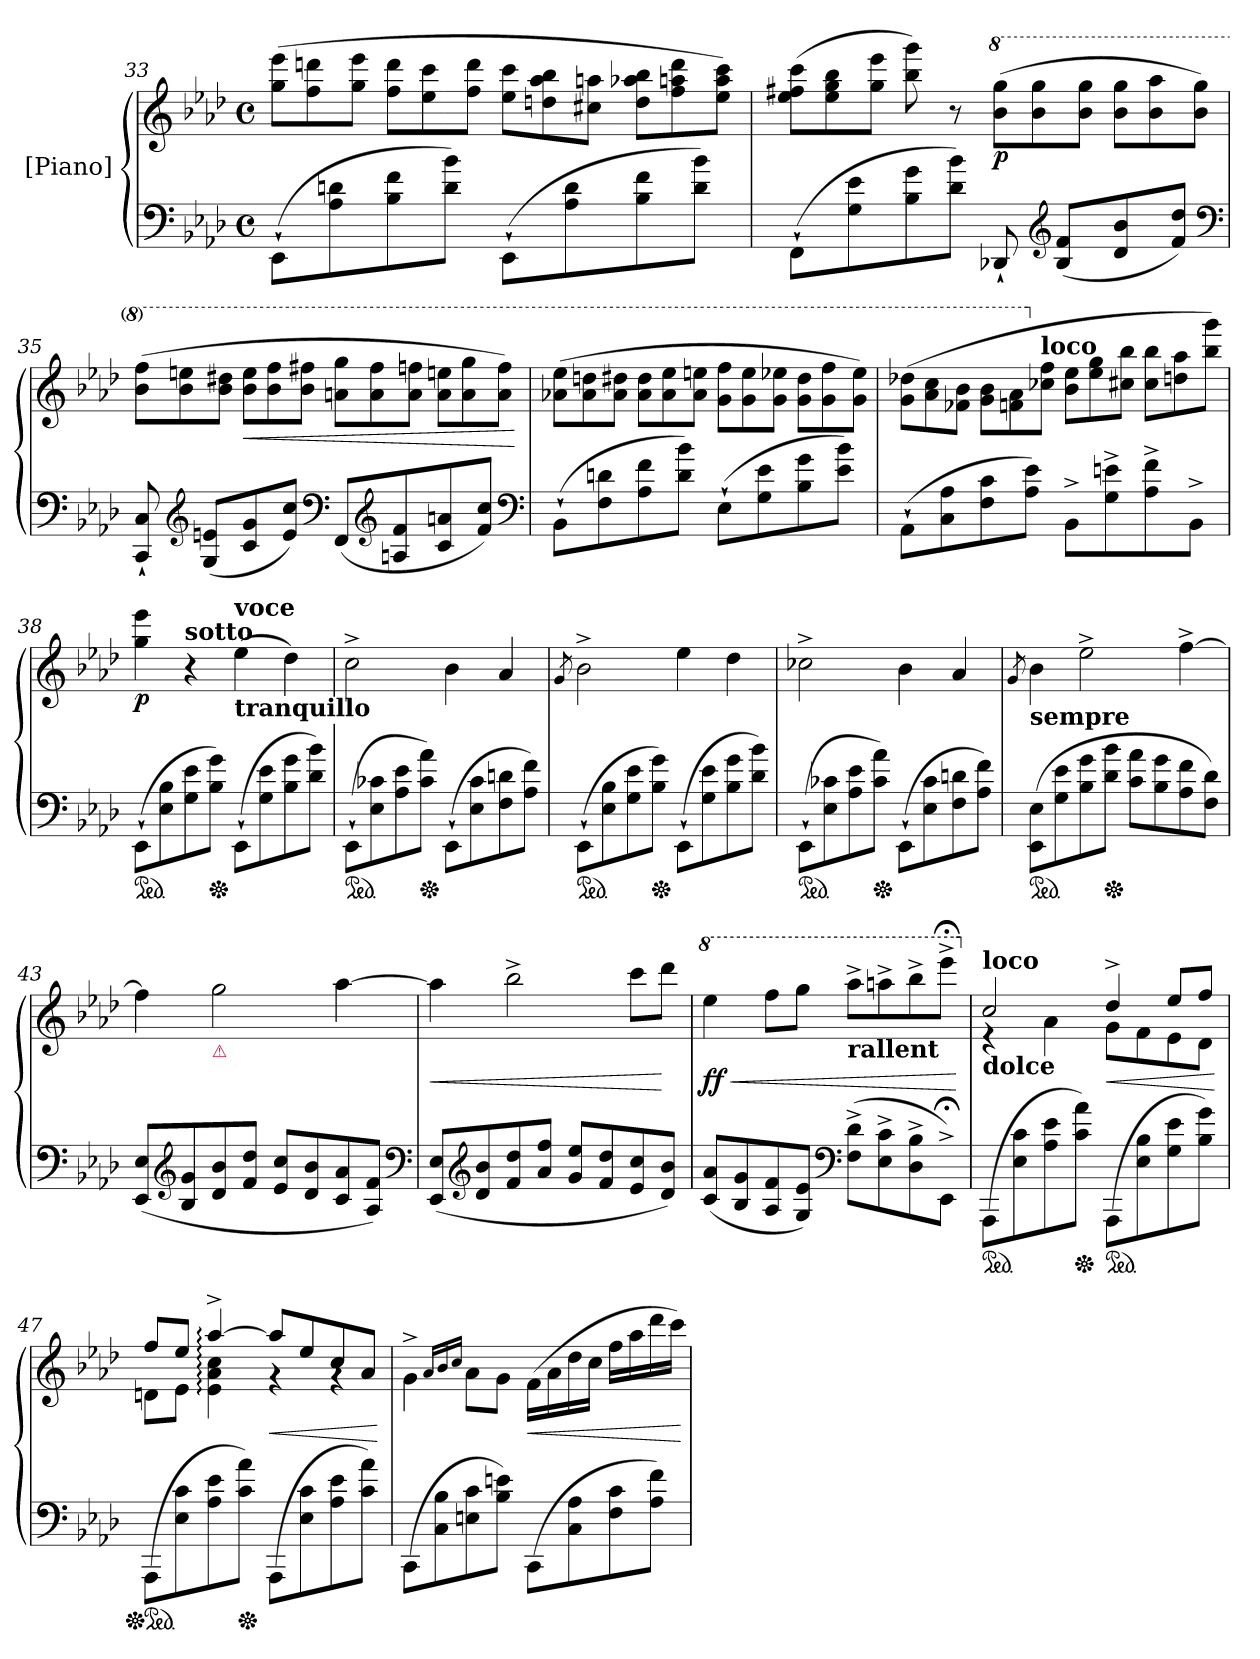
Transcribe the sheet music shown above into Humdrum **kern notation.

**kern	**kern	**dynam
*part2	*part1	*part1
*staff2	*staff1	*staff1
*I"[Piano]	*I"[Piano]	*
*clefF4	*clefG2	*
*k[b-e-a-d-]	*k[b-e-a-d-]	*
*A-:	*A-:	*
*M4/4	*M4/4	*
*met(c)	*met(c)	*
*	*Xtuplet	*
=33	=33	=33
(8EE-`\L	(12gg\ 12eee-\L	.
.	12ff\ 12dddn\	.
8A-\ 8dn\	.	.
.	12gg\ 12eee-\J	.
8B-\ 8f\	12ff\ 12ddd\L	.
.	12ee-\ 12ccc\	.
8d\ 8b-\J)	.	.
.	12ff\ 12ddd\J	.
(8EE-`\L	12ee-\ 12ccc\L	.
.	12ddn\ 12aa-\ 12bb-\	.
8A-\ 8d\	.	.
.	12cc#X\ 12aan\J	.
8B-\ 8f\	12dd\ 12aa-X\ 12bb-\L	.
.	12ff\ 12aan\ 12ddd\	.
8d\ 8b-\J)	.	.
.	12ee-\ 12aa\ 12ccc\J)	.
=34	=34	=34
(8FF`\L	(12ee-\ 12ff#X\ 12ccc\L	.
.	12ee-\ 12gg\ 12bb-\	.
8G\ 8e-\	.	.
.	12gg\ 12eee-\J	.
8B-\ 8g\	8bb-\ 8ggg\)	.
8d-\ 8b-\J)	8r	.
*	*8va	*
8DD-X`>/	(12bb-\ 12ggg\L	p
.	12bb-\ 12ggg\	.
*clefG2	*	*
(8B-/ 8f/L	.	.
.	12bb-\ 12ggg\J	.
8d-/ 8b-/	12bb-\ 12ggg\L	.
.	12bb-\ 12aaa-\	.
8f/ 8dd-/J)	.	.
.	12bb-\ 12ggg\J)	.
*clefF4	*	*
=35	=35	=35
8CC`>/ 8C`>/	(12bb-\ 12fff\L	.
.	12bb-\ 12eeen\	.
*clefG2	*	*
(8G/ 8en/L	.	.
.	12bb-\ 12ddd#X\J	.
!	!	!LO:HP:b
8c/ 8g/	12bb-\ 12eee\L	<
.	12bb-\ 12fff\	.
8e/ 8cc/J)	.	.
.	12bb-\ 12fff#X\J	.
*clefF4	*	*
(8FF/L	12aan\ 12ggg\L	.
.	12aa\ 12fff#\	.
*clefG2	*	*
8An/ 8f/	.	.
.	12aa\ 12fffn\J	.
8c/ 8an/	12aa\ 12eeen\L	.
.	12aa\ 12ggg\	.
8f/ 8cc/J)	.	.
.	12aa\ 12fff\J)	.
*clefF4	*	*
.	.	[
=36	=36	=36
(8BB-`\L	(12aa-X\ 12eee-\L	.
.	12aa-\ 12dddn\	.
8F\ 8dn\	.	.
.	12aa-\ 12ddd#X\J	.
8A-\ 8f\	12aa-\ 12ddd#\L	.
.	12aa-\ 12eee-\	.
8d\ 8b-\J)	.	.
.	12aa-\ 12eeen\J	.
(8E-`\L	12gg\ 12fff\L	.
.	12gg\ 12eee\	.
8G\ 8e-\	.	.
.	12gg\ 12eee-X\J	.
8B-\ 8g\	12gg\ 12ddd#\L	.
.	12gg\ 12fff\	.
8e-\ 8b-\J)	.	.
.	12gg\ 12eee-\J)	.
=37	=37	=37
(8AA-`\L	(12gg\ 12ddd-X\L	.
.	12aa-\ 12ccc\	.
8C\ 8A-\	.	.
.	12ff-X\ 12bb-\J	.
8F\ 8c\	12gg\ 12bb-\L	.
.	12ffn\ 12aa-\	.
8A-\ 8e-\J)	.	.
*	*X8va	*
!	!LO:TX:a:B:t=loco	!
.	12cc-X\ 12ff\J	.
8BB-^\L	12b-\ 12ee-\L	.
.	12ee-\ 12gg\	.
8G^\ 8en^\	.	.
.	12cc#X\ 12bb-\J	.
8A-^\ 8f^\	12cc#\ 12bb-\L	.
.	12ddn\ 12aa-\	.
8BB-^\J	.	.
.	12bb-\ 12ggg\J)	.
=38	=38	=38
*ped	*	*
(8EE-`\L	4gg\ 4eee-\	p
8E-\ 8B-\	.	.
!	!LO:TX:a:B:t=sotto	!
8G\ 8e-\	4r	.
*Xped	*	*
8B-\ 8g\J)	.	.
!	!LO:TX:b:B:t=tranquillo	!
!	!LO:TX:a:B:t=voce	!
(8EE-`\L	(4ee-\	.
8G\ 8e-\	.	.
8B-\ 8g\	4dd-\)	.
8d-\ 8b-\J)	.	.
=39	=39	=39
*ped	*	*
(8EE-`\L	2cc^\	.
8E-\ 8c-X\	.	.
8A-\ 8e-\	.	.
*Xped	*	*
8c-\ 8a-\J)	.	.
(8EE-`\L	4b-\	.
8E-\ 8c-\	.	.
8F\ 8dn\	4a-/	.
8A-\ 8f\J)	.	.
=40	=40	=40
.	8qg/	.
*ped	*	*
(8EE-`\L	2b-^\	.
8E-\ 8B-\	.	.
8G\ 8e-\	.	.
*Xped	*	*
8B-\ 8g\J)	.	.
(8EE-`\L	4ee-\	.
8G\ 8e-\	.	.
8B-\ 8g\	4dd-\	.
8d-\ 8b-\J)	.	.
=41	=41	=41
*ped	*	*
(8EE-`\L	2cc-X^\	.
8E-\ 8c-X\	.	.
8A-\ 8e-\	.	.
*Xped	*	*
8c-\ 8a-\J)	.	.
(8EE-`\L	4b-\	.
8E-\ 8c-\	.	.
8F\ 8dn\	4a-/	.
8A-\ 8f\J)	.	.
=42	=42	=42
.	8qg/	.
!	!LO:TX:b:B:t=sempre	!
*ped	*	*
(8EE-\ 8E-\L	4b-\	.
8G\ 8e-\	.	.
8B-\ 8g\	2ee-^\	.
*Xped	*	*
8d-\ 8b-\J	.	.
8c\ 8a-\L	.	.
8B-\ 8g\	.	.
8A-\ 8f\	[4ff^\	.
8F\ 8d-\J)	.	.
=43	=43	=43
(8EE-/ 8E-/L	4ff\]	.
*clefG2	*	*
8B-/ 8g/	.	.
!	!LO:TX:b:color=crimson:t=⚠	!
8d-/ 8b-/	2gg\	.
8f/ 8dd-/J	.	.
8e-/ 8cc/L	.	.
8d-/ 8b-/	.	.
8c/ 8a-/	[4aa-\	.
8A-/ 8f/J)	.	.
*clefF4	*	*
=44	=44	=44
!	!	!LO:HP:b
(8EE-/ 8E-/L	4aa-\]	<
*clefG2	*	*
8d-/ 8b-/	.	.
8f/ 8dd-/	2bb-^\	.
8a-/ 8ff/J	.	.
8g/ 8ee-/L	.	.
8f/ 8dd-/	.	.
8e-/ 8cc/	8ccc\L	.
8d-/ 8b-/J)	8ddd-\J	[
=45	=45	=45
*	*8va	*
!	!	!LO:HP:b
(8c/ 8a-/L	4eee-\	< f f
8B-/ 8g/	.	.
8A-/ 8f/	8fff\L	.
8G/ 8e-/J)	8ggg\J	.
*clefF4	*	*
!	!LO:TX:b:B:t=rallent	!
(8F^\ 8d-^\L	8aaa-^\L	.
8E-^\ 8c^\	8aaan^\	.
8D-^\ 8B-^\	8bbb-^\	.
8EE-;<^\J)	8eeee-;<^\J	.
.	.	[
=46	=46	=46
*	*X8va	*
*	*^	*
!	!LO:TX:b:B:t=dolce	!	!
!	!LO:TX:a:B:t=loco	!	!
*ped	*	*	*
(8AAA-\L	2cc/	4r	.
8E-\ 8c\	.	.	.
8A-\ 8e-\	.	4a-\	.
*Xped	*	*	*
8c\ 8a-\J)	.	.	.
!	!	!	!LO:HP:b
*ped	*	*	*
(8AAA-\L	4dd-^/	8g\L	<
8E-\ 8B-\	.	8f\	.
8G\ 8e-\	8ee-/L	8e-\	.
8B-\ 8g\J)	8ff/J	8d-\J	.
*	*v	*v	*
.	.	[
=47	=47	=47
*	*^	*
*Xped	*	*	*
*ped	*	*	*
(8AAA-\L	8ff/L	8dn\L	.
8E-\ 8c\	8ee-/J	8e-\J	.
8A-\ 8e-\	[4aa-:^/	4e-:\ 4a-:\ 4cc:\	.
*Xped	*	*	*
8c\ 8a-\J)	.	.	.
!	!	!	!LO:HP:b
(8AAA-\L	8aa-/L]	4rg	<
8E-\ 8c\	8ee-/	.	.
8A-\ 8e-\	8cc/	4rg	.
8c\ 8a-\J)	8a-/J	.	.
*	*v	*v	*
.	.	[
=48	=48	=48
(8CC\L	4g^\	.
8C\ 8B-\	.	.
.	16qqa-/LL	.
.	16qqb-/	.
.	16qqcc/JJ	.
8En\ 8c\	8a-\L	.
8B-\ 8en\J)	8g\J	.
!	!	!LO:HP:b
(8CC\L	(16f\LL	<
.	16a-\	.
8C\ 8A-\	16dd-\	.
.	16cc\JJ	.
8F\ 8c\	16ff\LL	.
.	16aa-\	.
8A-\ 8f\J)	16ddd-\	.
.	16ccc\JJ)	.
.	.	[
=	=	=
*-	*-	*-
